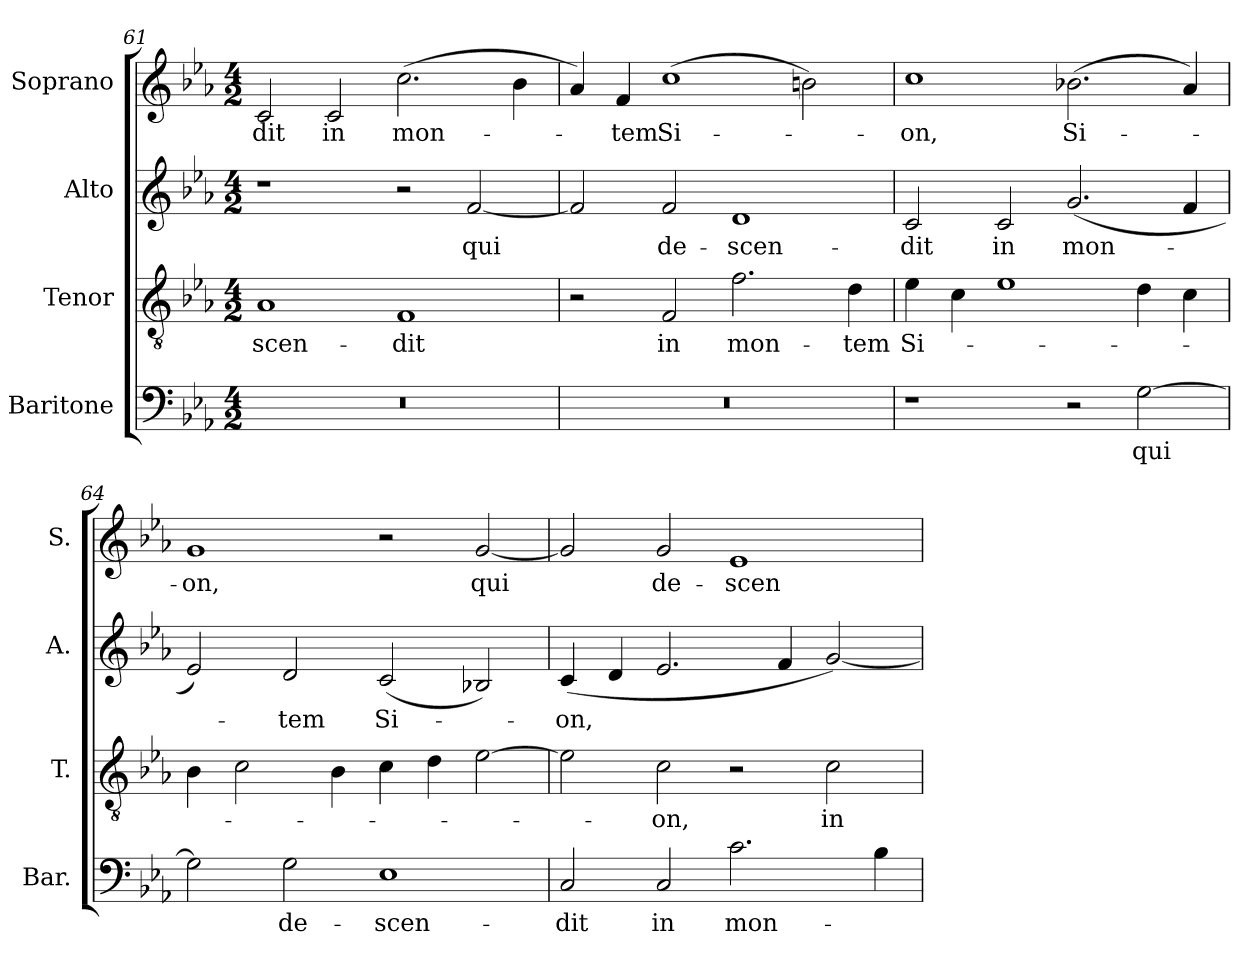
**kern	**text	**kern	**text	**kern	**text	**kern	**text
*part4	*part4	*part3	*part3	*part2	*part2	*part1	*part1
*staff4	*staff4	*staff3	*staff3	*staff2	*staff2	*staff1	*staff1
*I"Baritone	*	*I"Tenor	*	*I"Alto	*	*I"Soprano	*
*I'Bar.	*	*I'T.	*	*I'A.	*	*I'S.	*
*clefF4	*	*clefGv2	*	*clefG2	*	*clefG2	*
*	*	*ITrd7c12	*	*	*	*	*
*k[b-e-a-]	*	*k[b-e-a-]	*	*k[b-e-a-]	*	*k[b-e-a-]	*
*E-:	*	*E-:	*	*E-:	*	*E-:	*
*M4/2	*	*M4/2	*	*M4/2	*	*M4/2	*
=61	=61	=61	=61	=61	=61	=61	=61
!LO:N:vis=1	!	!	!	!	!	!	!
!	!	!	!LO:LY:b:color=#000000	!	!	!	!
!	!	!	!	!	!	!	!LO:LY:b:color=#000000
0r	.	1AA-i	-scen-	1r	.	2ci/	-dit
!	!	!	!	!	!	!	!LO:LY:b:color=#000000
.	.	.	.	.	.	2ci/	in
!	!	!	!LO:LY:b:color=#000000	!	!	!	!
!	!	!	!	!	!	!	!LO:LY:b:color=#000000
.	.	1FFi	-dit	2r	.	(2.cci\	mon-
!	!	!	!	!	!LO:LY:b:color=#000000	!	!
.	.	.	.	[2fi/	qui	.	.
.	.	.	.	.	.	4b-i\	.
=62	=62	=62	=62	=62	=62	=62	=62
!LO:N:vis=1	!	!	!	!	!	!	!
0r	.	2r	.	2fi/]	.	4a-i/)	.
!	!	!	!	!	!	!	!LO:LY:b:color=#000000
.	.	.	.	.	.	4fi/	-tem
!	!	!	!LO:LY:b:color=#000000	!	!	!	!
!	!	!	!	!	!LO:LY:b:color=#000000	!	!
!	!	!	!	!	!	!	!LO:LY:b:color=#000000
.	.	2FFi/	in	2fi/	de-	(1cci	Si-
!	!	!	!LO:LY:b:color=#000000	!	!	!	!
!	!	!	!	!	!LO:LY:b:color=#000000	!	!
.	.	2.Fi\	mon-	1di	-scen-	.	.
.	.	.	.	.	.	2bni\)	.
!	!	!	!LO:LY:b:color=#000000	!	!	!	!
.	.	4Di\	-tem	.	.	.	.
=63	=63	=63	=63	=63	=63	=63	=63
!	!	!	!LO:LY:b:color=#000000	!	!	!	!
!	!	!	!	!	!LO:LY:b:color=#000000	!	!
!	!	!	!	!	!	!	!LO:LY:b:color=#000000
1r	.	4E-i\	Si-	2ci/	-dit	1cci	-on,
.	.	4Ci\	.	.	.	.	.
!	!	!	!	!	!LO:LY:b:color=#000000	!	!
.	.	1E-i	.	2ci/	in	.	.
!	!	!	!	!	!LO:LY:b:color=#000000	!	!
!	!	!	!	!	!	!	!LO:LY:b:color=#000000
2r	.	.	.	(2.gi/	mon-	(2.b-Xi\	Si-
!	!LO:LY:b:color=#000000	!	!	!	!	!	!
[2Gi\	qui	4Di\	.	.	.	.	.
.	.	4Ci\	.	4fi/	.	4a-i/)	.
=64	=64	=64	=64	=64	=64	=64	=64
!	!	!	!	!	!	!	!LO:LY:b:color=#000000
2Gi\]	.	4BB-i\	.	2e-i/)	.	1gi	-on,
.	.	2Ci\	.	.	.	.	.
!	!LO:LY:b:color=#000000	!	!	!	!	!	!
!	!	!	!	!	!LO:LY:b:color=#000000	!	!
2Gi\	de-	.	.	2di/	-tem	.	.
.	.	4BB-i\	.	.	.	.	.
!	!LO:LY:b:color=#000000	!	!	!	!	!	!
!	!	!	!	!	!LO:LY:b:color=#000000	!	!
1E-i	-scen-	4Ci\	.	(2ci/	Si-	2r	.
.	.	4Di\	.	.	.	.	.
!	!	!	!	!	!	!	!LO:LY:b:color=#000000
.	.	[2E-i\	.	2B-Xi/)	.	[2gi/	qui
!!LO:LB:g=z
=65	=65	=65	=65	=65	=65	=65	=65
!	!LO:LY:b:color=#000000	!	!	!	!	!	!
!	!	!	!	!	!LO:LY:b:color=#000000	!	!
2Ci/	-dit	2E-i\]	.	(4ci/	-on,	2gi/]	.
.	.	.	.	4di/	.	.	.
!	!LO:LY:b:color=#000000	!	!	!	!	!	!
!	!	!	!LO:LY:b:color=#000000	!	!	!	!
!	!	!	!	!	!	!	!LO:LY:b:color=#000000
2Ci/	in	2Ci\	-on,	2.e-i/	.	2gi/	de-
!	!LO:LY:b:color=#000000	!	!	!	!	!	!
!	!	!	!	!	!	!	!LO:LY:b:color=#000000
2.ci\	mon-	2r	.	.	.	1e-i	-scen-
.	.	.	.	4fi/	.	.	.
!	!	!	!LO:LY:b:color=#000000	!	!	!	!
.	.	2Ci\	in	[2gi/)	.	.	.
4B-i\	.	.	.	.	.	.	.
=	=	=	=	=	=	=	=
*-	*-	*-	*-	*-	*-	*-	*-
